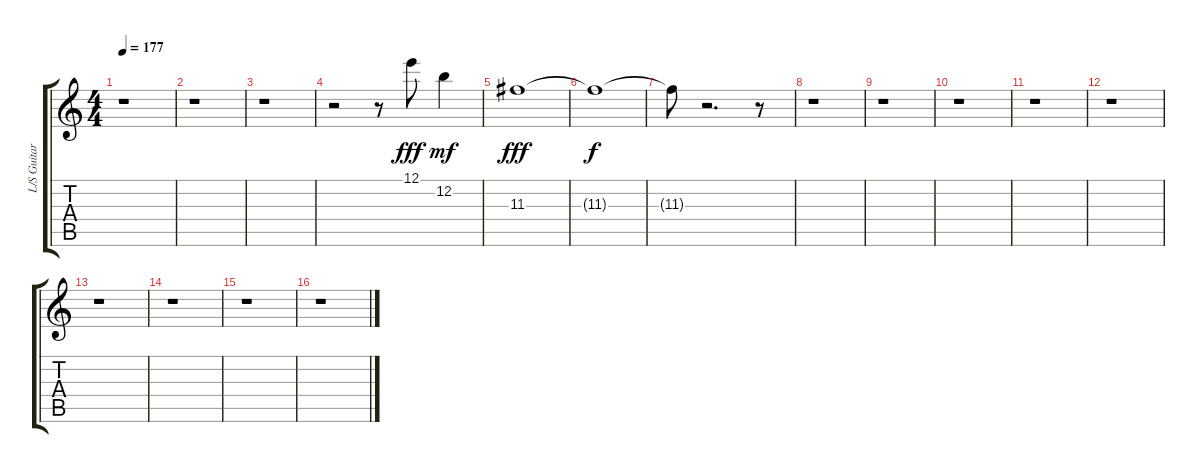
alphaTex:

\track ("L/S Guitar Echo" "L/S Guitar") {instrument overdrivenguitar}
\staff {score tabs}
\tuning (E4 B3 G3 D3 A2 E2) {hide}
\ts (4 4)
\tempo 177
\clef g2
\ks c
r.1{dy f} |
r.1 |
r.1 |
r.2 r.8 12.1.8{dy fff} 12.2.4{dy mf} |
11.3.1{dy fff} |
11.3{t}.1{dy f} |
11.3{t}.8 r.2{d} r.8 |
r.1 |
r.1 |
r.1 |
r.1 |
r.1 |
r.1 |
r.1 |
r.1 |
r.1
